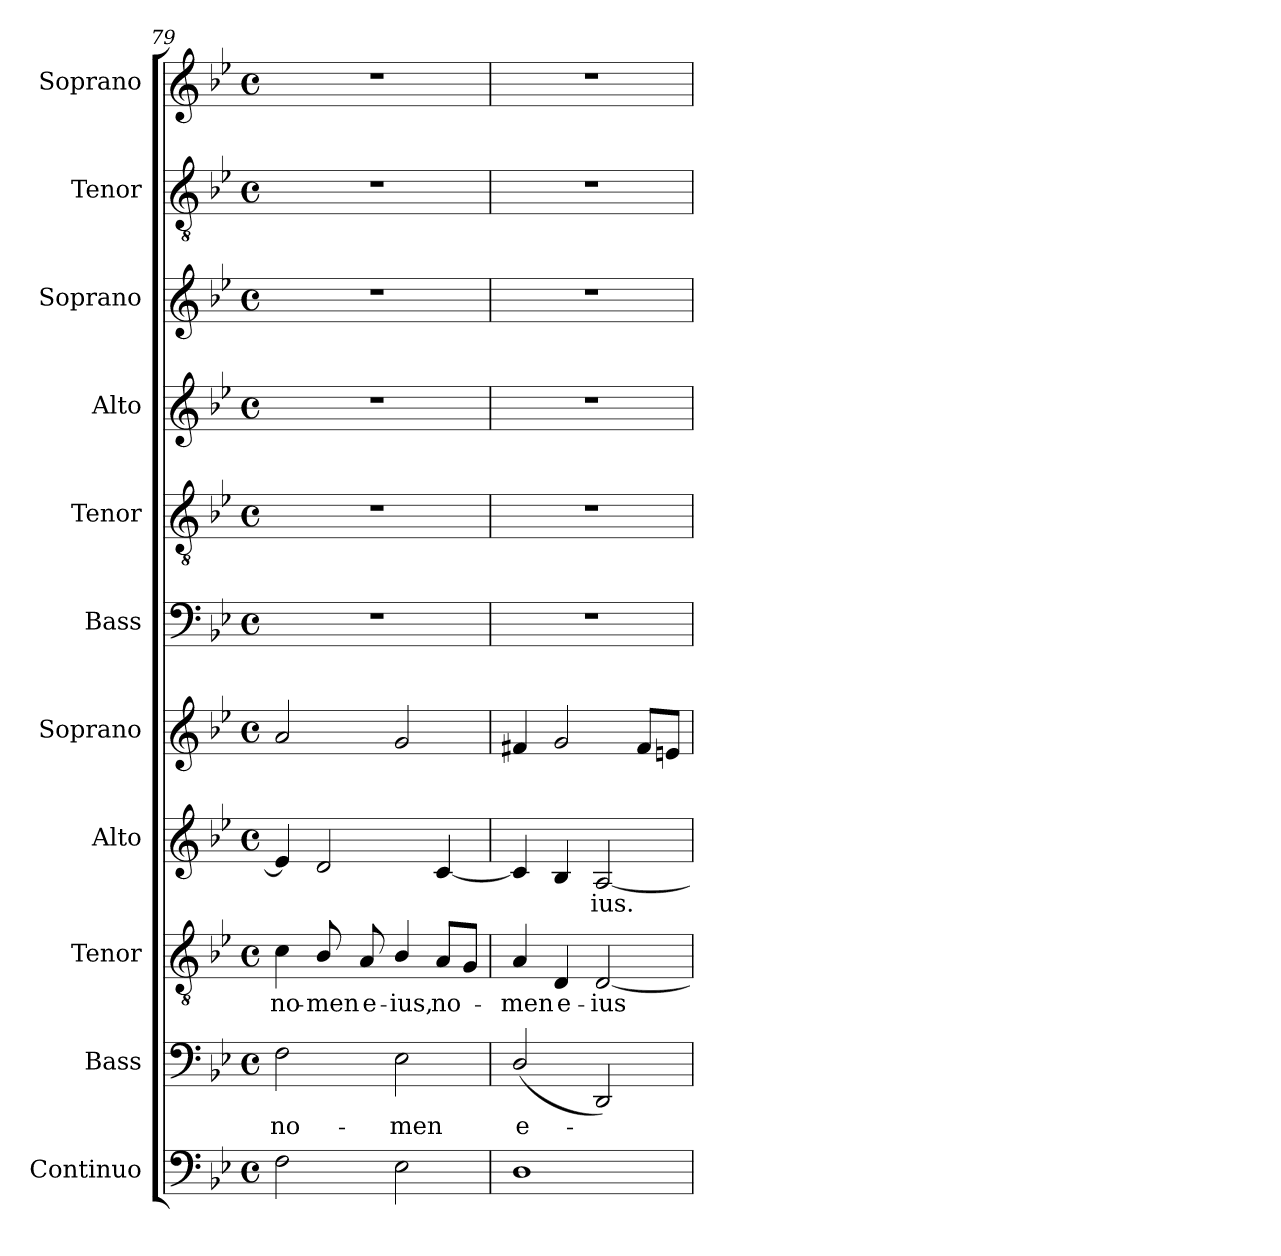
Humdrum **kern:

**kern	**kern	**text	**kern	**text	**kern	**text	**kern	**kern	**kern	**kern	**kern	**kern	**kern
*part11	*part10	*part10	*part9	*part9	*part8	*part8	*part7	*part6	*part5	*part4	*part3	*part2	*part1
*staff11	*staff10	*staff10	*staff9	*staff9	*staff8	*staff8	*staff7	*staff6	*staff5	*staff4	*staff3	*staff2	*staff1
*I"Continuo	*I"Bass	*	*I"Tenor	*	*I"Alto	*	*I"Soprano	*I"Bass	*I"Tenor	*I"Alto	*I"Soprano	*I"Tenor	*I"Soprano
*I'Cont.	*I'B.	*	*I'T.	*	*I'A.	*	*I'S.	*I'B.	*I'T.	*I'A.	*I'S.	*I'T.	*I'S.
*clefF4	*clefF4	*	*clefGv2	*	*clefG2	*	*clefG2	*clefF4	*clefGv2	*clefG2	*clefG2	*clefGv2	*clefG2
*	*	*	*ITrd7c12	*	*	*	*	*	*ITrd7c12	*	*	*ITrd7c12	*
*k[b-e-]	*k[b-e-]	*	*k[b-e-]	*	*k[b-e-]	*	*k[b-e-]	*k[b-e-]	*k[b-e-]	*k[b-e-]	*k[b-e-]	*k[b-e-]	*k[b-e-]
*B-:	*B-:	*	*B-:	*	*B-:	*	*B-:	*B-:	*B-:	*B-:	*B-:	*B-:	*B-:
*M4/4	*M4/4	*	*M4/4	*	*M4/4	*	*M4/4	*M4/4	*M4/4	*M4/4	*M4/4	*M4/4	*M4/4
*met(c)	*met(c)	*	*met(c)	*	*met(c)	*	*met(c)	*met(c)	*met(c)	*met(c)	*met(c)	*met(c)	*met(c)
=79	=79	=79	=79	=79	=79	=79	=79	=79	=79	=79	=79	=79	=79
!	!	!LO:LY:b:color=#000000	!	!	!	!	!	!	!	!	!	!	!
!	!	!	!	!LO:LY:b:color=#000000	!	!	!	!	!	!	!	!	!
2Fi\	2Fi\	no-	4Ci\	no-	4e-i/]	.	2ai/	1r	1r	1r	1r	1r	1r
!	!	!	!	!LO:LY:b:color=#000000	!	!	!	!	!	!	!	!	!
.	.	.	8BB-i/	-men	2di/	.	.	.	.	.	.	.	.
!	!	!	!	!LO:LY:b:color=#000000	!	!	!	!	!	!	!	!	!
.	.	.	8AAi/	e-	.	.	.	.	.	.	.	.	.
!	!	!LO:LY:b:color=#000000	!	!	!	!	!	!	!	!	!	!	!
!	!	!	!	!LO:LY:b:color=#000000	!	!	!	!	!	!	!	!	!
2E-i\	2E-i\	-men	4BB-i/	-ius,	.	.	2gi/	.	.	.	.	.	.
!	!	!	!	!LO:LY:b:color=#000000	!	!	!	!	!	!	!	!	!
.	.	.	8AAi/L	no-	[<4ci/	.	.	.	.	.	.	.	.
.	.	.	8GGi/J	.	.	.	.	.	.	.	.	.	.
=80	=80	=80	=80	=80	=80	=80	=80	=80	=80	=80	=80	=80	=80
!	!	!LO:LY:b:color=#000000	!	!	!	!	!	!	!	!	!	!	!
!	!	!	!	!LO:LY:b:color=#000000	!	!	!	!	!	!	!	!	!
1Di	(2Di/	e-	4AAi/	-men	4ci/]	.	4f#Xi/	1r	1r	1r	1r	1r	1r
!	!	!	!	!LO:LY:b:color=#000000	!	!	!	!	!	!	!	!	!
.	.	.	4DDi/	e-	4B-i/	.	2gi/	.	.	.	.	.	.
!	!	!	!	!LO:LY:b:color=#000000	!	!	!	!	!	!	!	!	!
!	!	!	!	!	!	!LO:LY:b:color=#000000	!	!	!	!	!	!	!
.	2DDi/)	.	[<2DDi/	-ius	[<2Ai/	-ius.	.	.	.	.	.	.	.
.	.	.	.	.	.	.	8f#i/L	.	.	.	.	.	.
.	.	.	.	.	.	.	8ei/J	.	.	.	.	.	.
=	=	=	=	=	=	=	=	=	=	=	=	=	=
*-	*-	*-	*-	*-	*-	*-	*-	*-	*-	*-	*-	*-	*-
